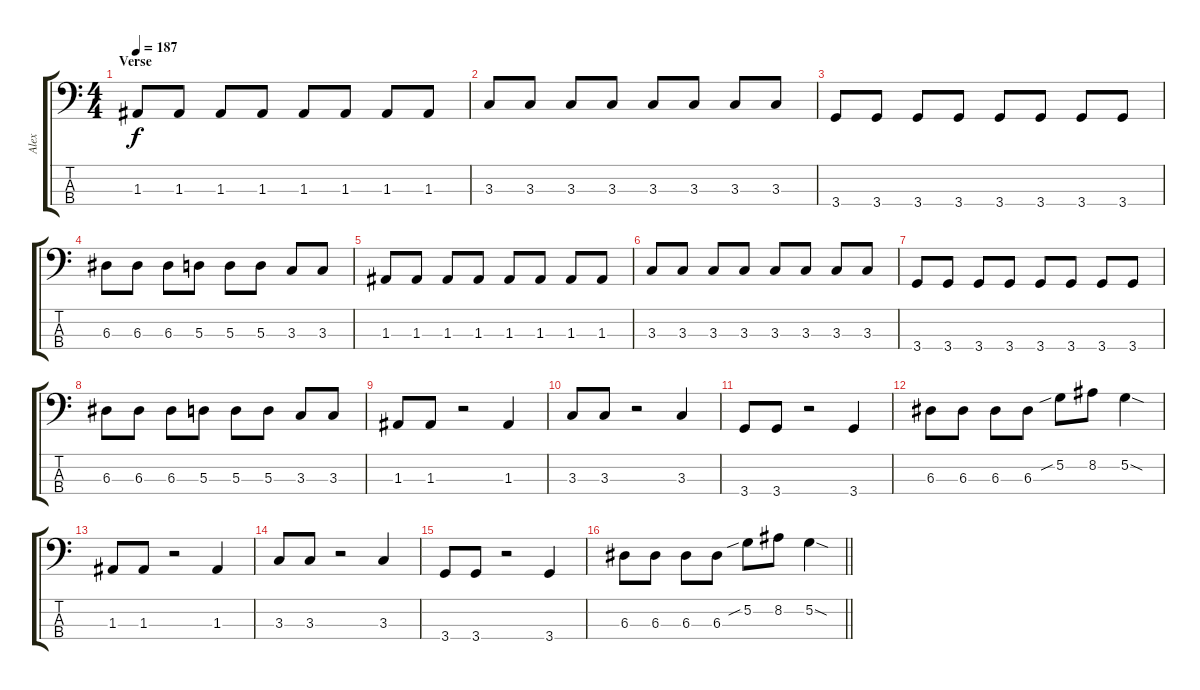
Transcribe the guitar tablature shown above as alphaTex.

\track ("Alex" "Alex") {instrument electricbassfinger}
\staff {score tabs}
\tuning (G2 D2 A1 E1) {hide}
\ts (4 4)
\section ("" "Verse")
\tempo 187
\clef f4
\ks c
1.3.8{dy f} 1.3.8 1.3.8 1.3.8 1.3.8 1.3.8 1.3.8 1.3.8 |
3.3.8 3.3.8 3.3.8 3.3.8 3.3.8 3.3.8 3.3.8 3.3.8 |
3.4.8 3.4.8 3.4.8 3.4.8 3.4.8 3.4.8 3.4.8 3.4.8 |
6.3.8 6.3.8 6.3.8 5.3.8 5.3.8 5.3.8 3.3.8 3.3.8 |
1.3.8 1.3.8 1.3.8 1.3.8 1.3.8 1.3.8 1.3.8 1.3.8 |
3.3.8 3.3.8 3.3.8 3.3.8 3.3.8 3.3.8 3.3.8 3.3.8 |
3.4.8 3.4.8 3.4.8 3.4.8 3.4.8 3.4.8 3.4.8 3.4.8 |
6.3.8 6.3.8 6.3.8 5.3.8 5.3.8 5.3.8 3.3.8 3.3.8 |
1.3.8 1.3.8 r.2 1.3.4 |
3.3.8 3.3.8 r.2 3.3.4 |
3.4.8 3.4.8 r.2 3.4.4 |
6.3.8 6.3.8 6.3.8 6.3.8 5.2{sib}.8 8.2.8 5.2{sod}.4 |
1.3.8 1.3.8 r.2 1.3.4 |
3.3.8 3.3.8 r.2 3.3.4 |
3.4.8 3.4.8 r.2 3.4.4 |
\barLineRight lightlight
6.3.8 6.3.8 6.3.8 6.3.8 5.2{sib}.8 8.2.8 5.2{sod}.4
